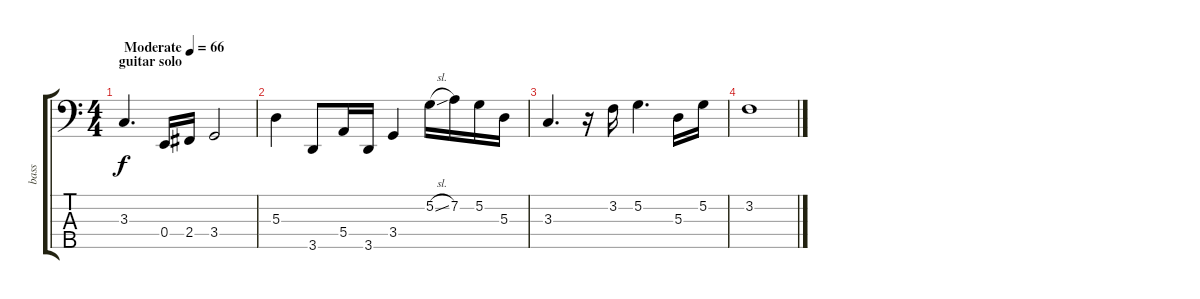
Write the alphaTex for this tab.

\track ("bass" "bass") {instrument electricbassfinger}
\staff {score tabs}
\tuning (G2 D2 A1 E1 B0) {hide}
\ts (4 4)
\section ("" "guitar solo")
\tempo (66 "Moderate")
\clef f4
\ks c
3.3.4{d dy f instrument electricbassfinger} 0.4.16 2.4.16 3.4.2 |
5.3.4 3.5.8 5.4.16 3.5.16 3.4.4 5.2{sl}.16 7.2.16 5.2.16 5.3.16 |
3.3.4{d} r.16 3.2.16 5.2.4{d} 5.3.16 5.2.16 |
3.2.1
